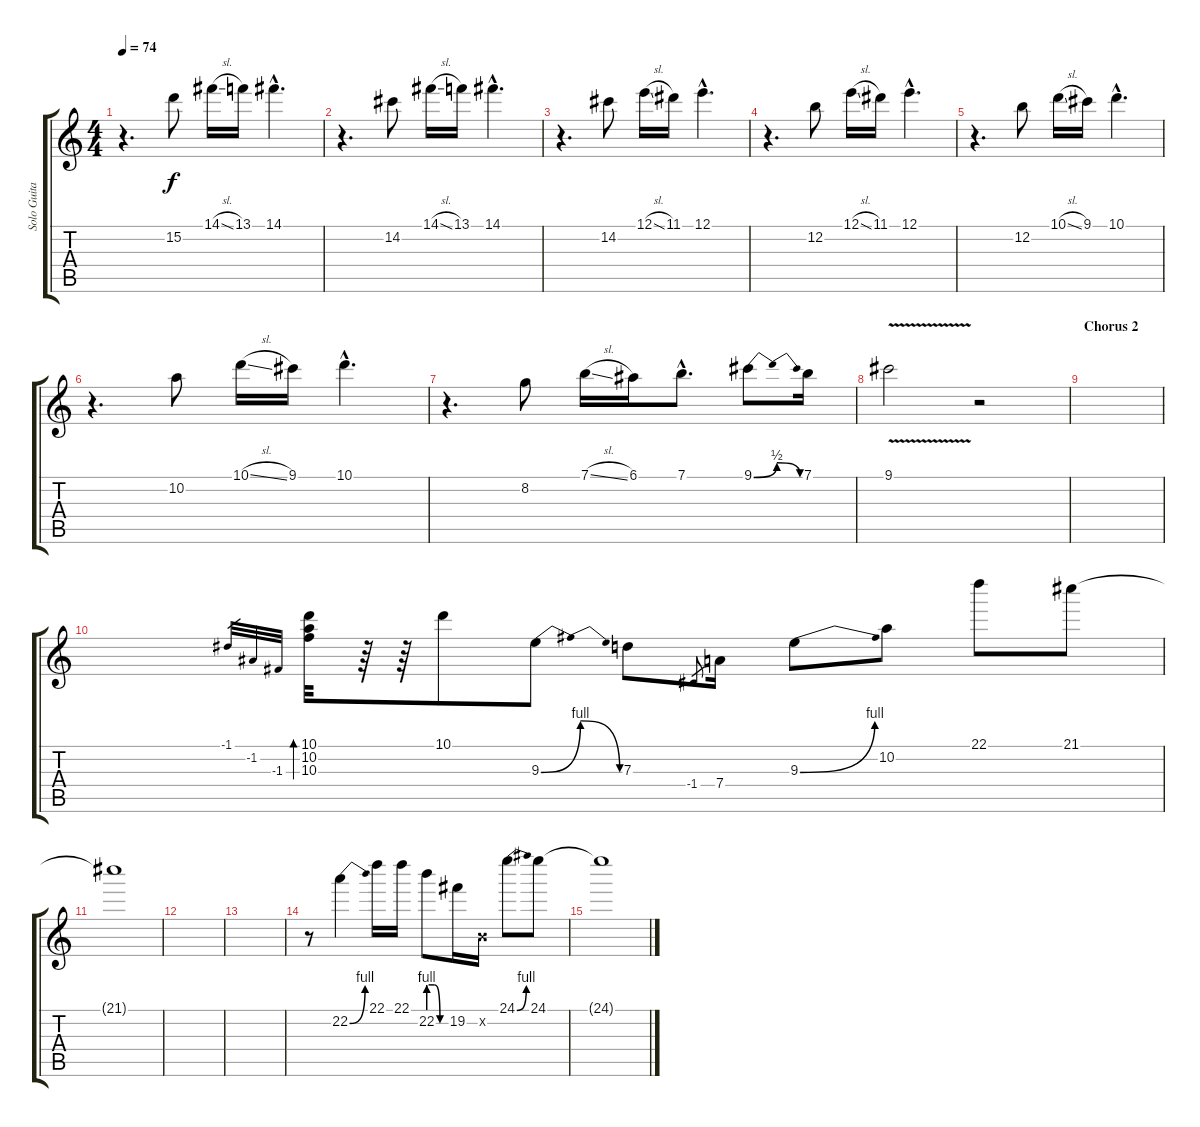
\track ("Solo Guitar #1" "Solo Guita") {instrument distortionguitar}
\staff {score tabs}
\tuning (E4 B3 G3 D3 A2 E2) {hide}
\ts (4 4)
\tempo 74
\clef g2
\ks c
r.4{d dy f volume 12} 15.2.8 14.1{sl}.16 13.1.16 14.1{hac}.4{d} |
r.4{d} 14.2.8 14.1{sl}.16 13.1.16 14.1{hac}.4{d} |
r.4{d} 14.2.8 12.1{sl}.16 11.1.16 12.1{hac}.4{d} |
r.4{d} 12.2.8 12.1{sl}.16 11.1.16 12.1{hac}.4{d} |
r.4{d} 12.2.8 10.1{sl}.16 9.1.16 10.1{hac}.4{d} |
r.4{d} 10.2.8 10.1{sl}.16 9.1.16 10.1{hac}.4{d} |
r.4{d} 8.2.8 7.1{sl}.16 6.1.16 7.1{hac}.8{d} 9.1{be (bendrelease 0 0 30 2 30 2 60 0)}.8 7.1.16 |
9.1{v}.2 r.2 |
\section ("" "Chorus 2")
|
-1.1.32{gr} -1.2.32{gr} -1.3.32{gr} (10.1 10.2 10.3).32{bd 240 volume 16} r.64 r.64 10.1.8 9.3{be (bendrelease 0 0 30 4 30 4 60 0)}.8 7.3.8 -1.4.8{gr} 7.4.16 9.3{be (bend 0 0 60 4)}.8 10.2.8 22.1.8 21.1.8 |
21.1{t}.1{volume 0} |
|
|
r.8{volume 16} 22.2{be (bend 0 0 60 4)}.4 22.1.16 22.1.16 22.2{be (custom 0 4 20 4 40 0 60 0)}.8 19.2.16 0.2{x}.16 24.1{be (bend 0 0 60 4)}.8 24.1.8 |
24.1{t}.1{volume 0}
